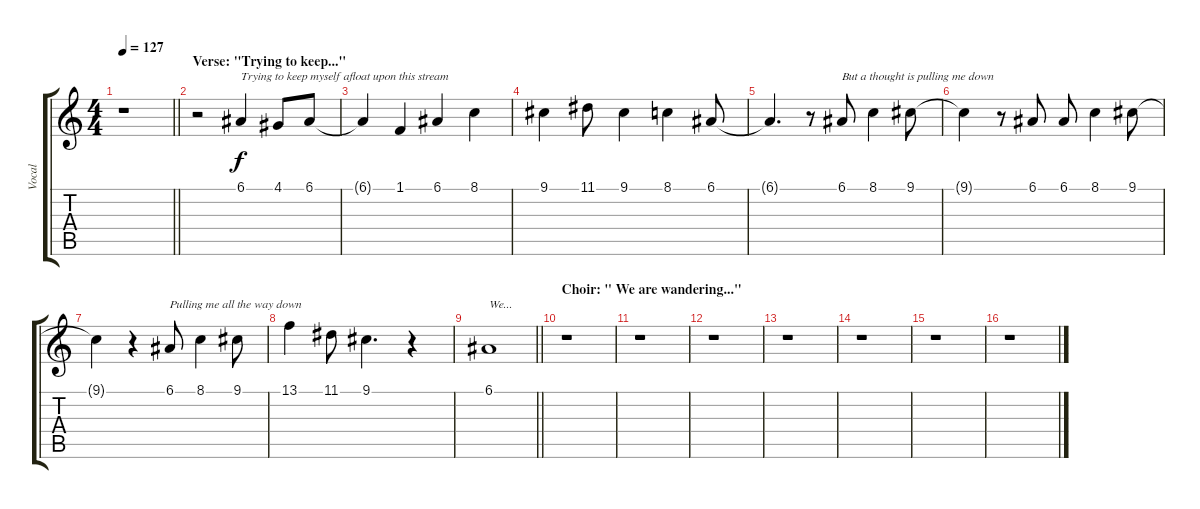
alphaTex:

\track ("Vocal" "Vocal") {instrument flute}
\staff {score tabs}
\tuning (E4 B3 G3 D3 A2 E2) {hide}
\ts (4 4)
\tempo 127
\clef g2
\barLineRight lightlight
\ks c
r.1{dy f} |
\section ("" "Verse: \"Trying to keep...\"")
r.2 6.1.4{txt "Trying to keep myself afloat upon this stream"} 4.1.8 6.1.8 |
6.1{t}.4 1.1.4 6.1.4 8.1.4 |
9.1.4 11.1.8 9.1.4 8.1.4 6.1.8 |
6.1{t}.4{d} r.8 6.1.8{txt "But a thought is pulling me down"} 8.1.4 9.1.8 |
9.1{t}.4 r.8 6.1.8 6.1.8 8.1.4 9.1.8 |
9.1{t}.4 r.4 6.1.8{txt "Pulling me all the way down"} 8.1.4 9.1.8 |
13.1.4 11.1.8 9.1.4{d} r.4 |
\barLineRight lightlight
6.1.1{txt "We..."} |
\section ("" "Choir: \" We are wandering...\"")
r.1 |
r.1 |
r.1 |
r.1 |
r.1 |
r.1 |
r.1
